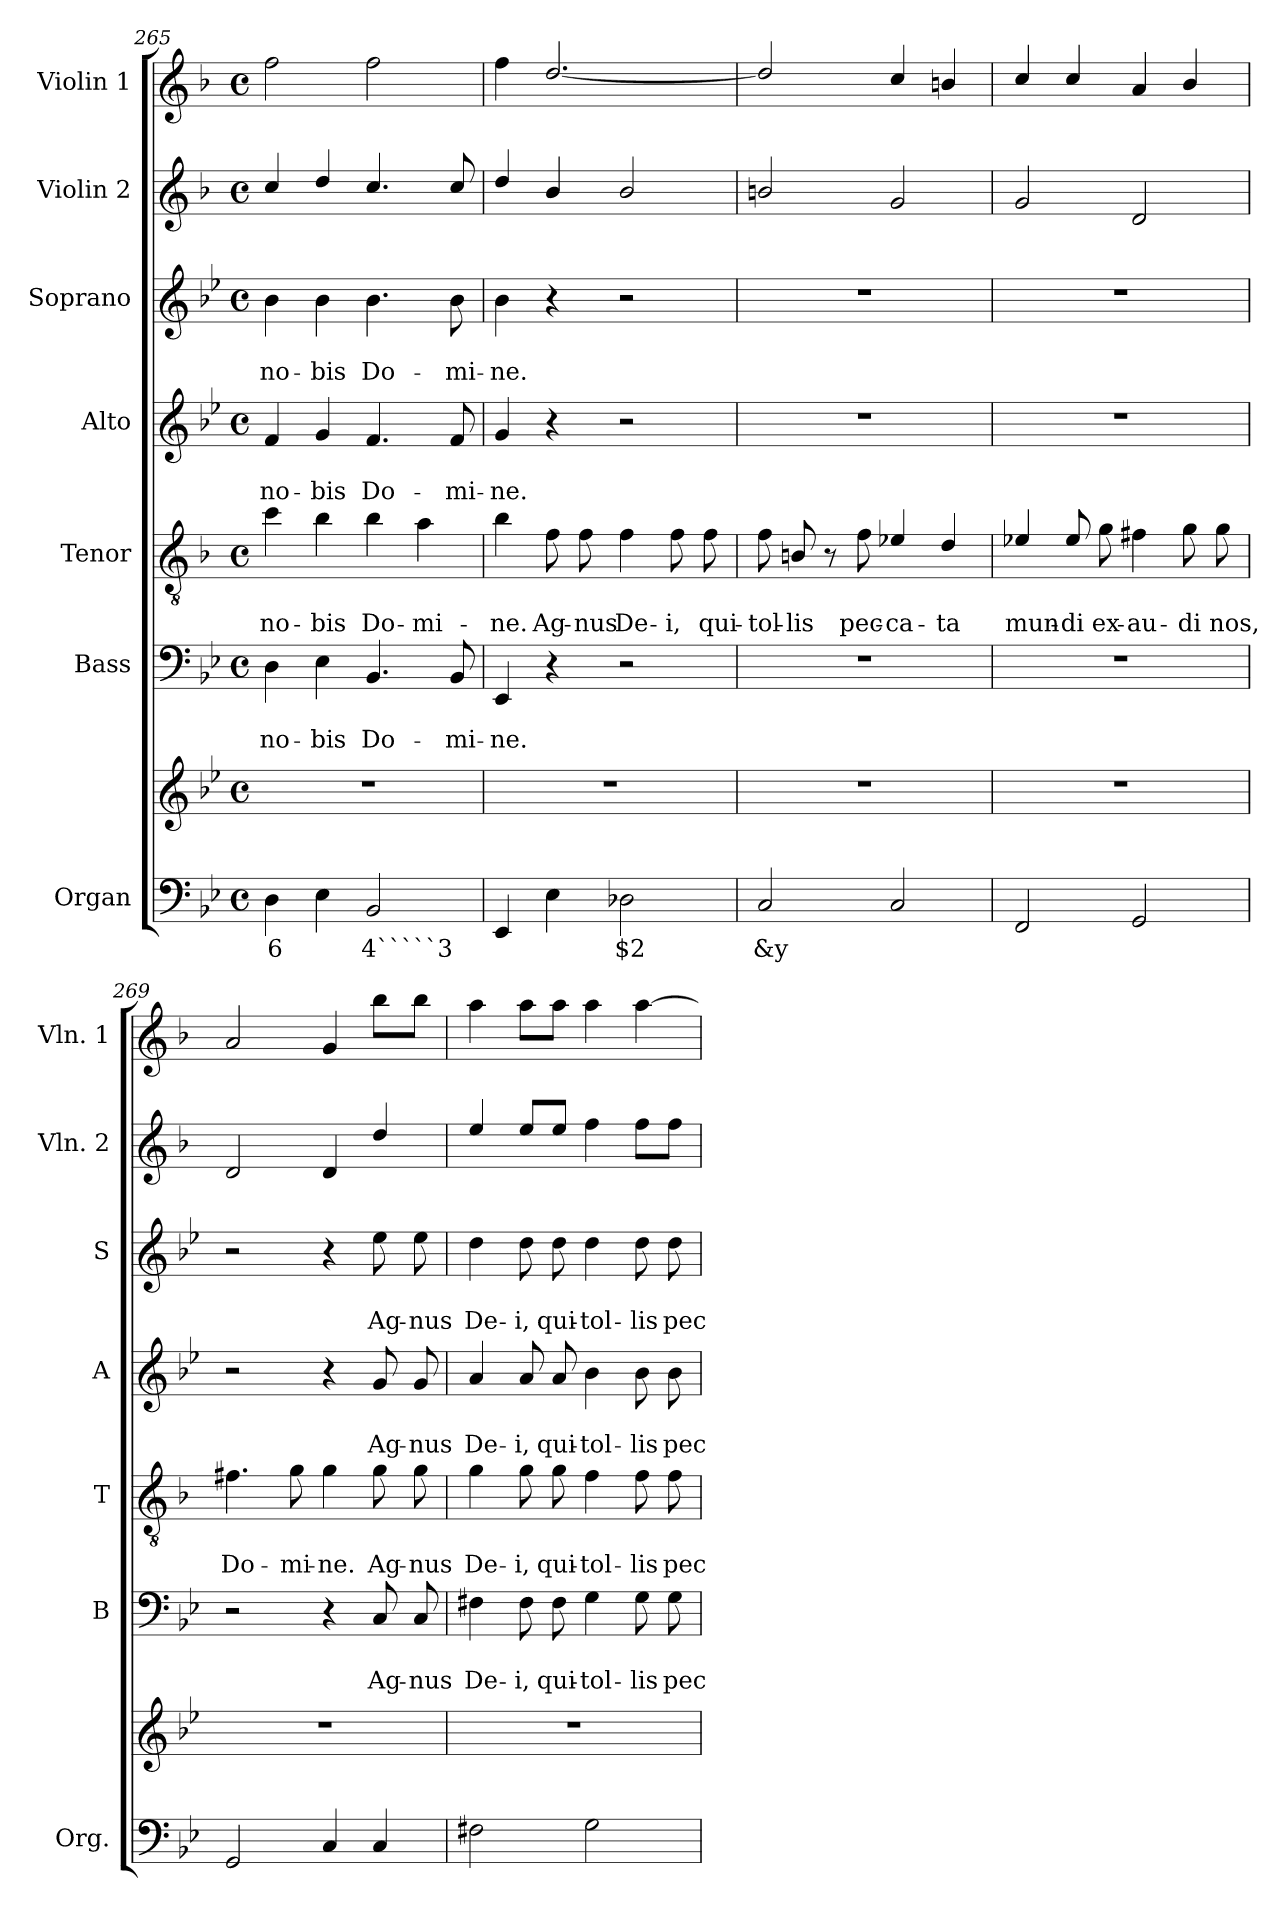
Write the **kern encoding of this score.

**kern	**text	**kern	**kern	**text	**text	**kern	**text	**text	**kern	**text	**text	**kern	**text	**text	**kern	**kern
*part7	*part7	*part7	*part6	*part6	*part6	*part5	*part5	*part5	*part4	*part4	*part4	*part3	*part3	*part3	*part2	*part1
*staff8	*staff8	*staff7	*staff6	*staff6	*staff6	*staff5	*staff5	*staff5	*staff4	*staff4	*staff4	*staff3	*staff3	*staff3	*staff2	*staff1
*I"Organ	*	*	*I"Bass	*	*	*I"Tenor	*	*	*I"Alto	*	*	*I"Soprano	*	*	*I"Violin 2	*I"Violin 1
*I'Org.	*	*	*I'B	*	*	*I'T	*	*	*I'A	*	*	*I'S	*	*	*I'Vln. 2	*I'Vln. 1
!!LO:LB:g=z
*clefF4	*	*clefG2	*clefF4	*	*	*clefGv2	*	*	*clefG2	*	*	*clefG2	*	*	*clefG2	*clefG2
*	*	*	*	*	*	*ITrd4c7	*	*	*	*	*	*	*	*	*ITrd4c7	*ITrd4c7
*k[b-e-]	*	*k[b-e-]	*k[b-e-]	*	*	*k[b-e-]	*	*	*k[b-e-]	*	*	*k[b-e-]	*	*	*k[b-e-]	*k[b-e-]
*B-:	*	*B-:	*B-:	*	*	*B-:	*	*	*B-:	*	*	*B-:	*	*	*B-:	*B-:
*M4/4	*	*M4/4	*M4/4	*	*	*M4/4	*	*	*M4/4	*	*	*M4/4	*	*	*M4/4	*M4/4
*met(c)	*	*met(c)	*met(c)	*	*	*met(c)	*	*	*met(c)	*	*	*met(c)	*	*	*met(c)	*met(c)
=265	=265	=265	=265	=265	=265	=265	=265	=265	=265	=265	=265	=265	=265	=265	=265	=265
!	!LO:LY:b	!	!	!	!	!	!	!	!	!	!	!	!	!	!	!
!	!	!	!	!	!LO:LY:b	!	!	!	!	!	!	!	!	!	!	!
!	!	!	!	!	!	!	!	!LO:LY:b	!	!	!	!	!	!	!	!
!	!	!	!	!	!	!	!	!	!	!	!LO:LY:b	!	!	!	!	!
!	!	!	!	!	!	!	!	!	!	!	!	!	!	!LO:LY:b	!	!
4D\	6	1r	4D\	.	no-	4f\	.	no-	4f/	.	no-	4b-\	.	no-	4f/	2b-\
!	!	!	!	!	!LO:LY:b	!	!	!	!	!	!	!	!	!	!	!
!	!	!	!	!	!	!	!	!LO:LY:b	!	!	!	!	!	!	!	!
!	!	!	!	!	!	!	!	!	!	!	!LO:LY:b	!	!	!	!	!
!	!	!	!	!	!	!	!	!	!	!	!	!	!	!LO:LY:b	!	!
4E-\	.	.	4E-\	.	-bis	4e-\	.	-bis	4g/	.	-bis	4b-\	.	-bis	4g/	.
!	!LO:LY:b	!	!	!	!	!	!	!	!	!	!	!	!	!	!	!
!	!	!	!	!	!LO:LY:b	!	!	!	!	!	!	!	!	!	!	!
!	!	!	!	!	!	!	!	!LO:LY:b	!	!	!	!	!	!	!	!
!	!	!	!	!	!	!	!	!	!	!	!LO:LY:b	!	!	!	!	!
!	!	!	!	!	!	!	!	!	!	!	!	!	!	!LO:LY:b	!	!
2BB-/	4`````3	.	4.BB-/	.	Do-	4e-\	.	Do-	4.f/	.	Do-	4.b-\	.	Do-	4.f/	2b-\
!	!	!	!	!	!	!	!	!LO:LY:b	!	!	!	!	!	!	!	!
.	.	.	.	.	.	4d\	.	-mi-	.	.	.	.	.	.	.	.
!	!	!	!	!	!LO:LY:b	!	!	!	!	!	!	!	!	!	!	!
!	!	!	!	!	!	!	!	!	!	!	!LO:LY:b	!	!	!	!	!
!	!	!	!	!	!	!	!	!	!	!	!	!	!	!LO:LY:b	!	!
.	.	.	8BB-/	.	-mi-	.	.	.	8f/	.	-mi-	8b-\	.	-mi-	8f/	.
=266	=266	=266	=266	=266	=266	=266	=266	=266	=266	=266	=266	=266	=266	=266	=266	=266
!	!	!	!	!	!LO:LY:b	!	!	!	!	!	!	!	!	!	!	!
!	!	!	!	!	!	!	!	!LO:LY:b	!	!	!	!	!	!	!	!
!	!	!	!	!	!	!	!	!	!	!	!LO:LY:b	!	!	!	!	!
!	!	!	!	!	!	!	!	!	!	!	!	!	!	!LO:LY:b	!	!
4EE-/	.	1r	4EE-/	.	-ne.	4e-\	.	-ne.	4g/	.	-ne.	4b-\	.	-ne.	4g/	4b-\
!	!	!	!	!	!	!	!	!LO:LY:b	!	!	!	!	!	!	!	!
4E-\	.	.	4r	.	.	8B-\	.	Ag-	4r	.	.	4r	.	.	4e-/	[2.g/
!	!	!	!	!	!	!	!	!LO:LY:b	!	!	!	!	!	!	!	!
.	.	.	.	.	.	8B-\	.	-nus	.	.	.	.	.	.	.	.
!	!LO:LY:b	!	!	!	!	!	!	!	!	!	!	!	!	!	!	!
!	!	!	!	!	!	!	!	!LO:LY:b	!	!	!	!	!	!	!	!
2D-X\	$2	.	2r	.	.	4B-\	.	De-	2r	.	.	2r	.	.	2e-/	.
!	!	!	!	!	!	!	!	!LO:LY:b	!	!	!	!	!	!	!	!
.	.	.	.	.	.	8B-\	.	-i,	.	.	.	.	.	.	.	.
!	!	!	!	!	!	!	!	!LO:LY:b	!	!	!	!	!	!	!	!
.	.	.	.	.	.	8B-\	.	qui-	.	.	.	.	.	.	.	.
=267	=267	=267	=267	=267	=267	=267	=267	=267	=267	=267	=267	=267	=267	=267	=267	=267
!	!LO:LY:b	!	!	!	!	!	!	!	!	!	!	!	!	!	!	!
!	!	!	!	!	!	!	!	!LO:LY:b	!	!	!	!	!	!	!	!
2C/	&y	1r	1r	.	.	8B-\	.	-tol-	1r	.	.	1r	.	.	2en/	2g/]
!	!	!	!	!	!	!	!	!LO:LY:b	!	!	!	!	!	!	!	!
.	.	.	.	.	.	8En/	.	-lis	.	.	.	.	.	.	.	.
.	.	.	.	.	.	8r	.	.	.	.	.	.	.	.	.	.
!	!	!	!	!	!	!	!	!LO:LY:b	!	!	!	!	!	!	!	!
.	.	.	.	.	.	8B-\	.	pec-	.	.	.	.	.	.	.	.
!	!	!	!	!	!	!	!	!LO:LY:b	!	!	!	!	!	!	!	!
2C/	.	.	.	.	.	4A-X/	.	-ca-	.	.	.	.	.	.	2c/	4f/
!	!	!	!	!	!	!	!	!LO:LY:b	!	!	!	!	!	!	!	!
.	.	.	.	.	.	4G/	.	-ta	.	.	.	.	.	.	.	4en/
=268	=268	=268	=268	=268	=268	=268	=268	=268	=268	=268	=268	=268	=268	=268	=268	=268
!	!	!	!	!	!	!	!	!LO:LY:b	!	!	!	!	!	!	!	!
2FF/	.	1r	1r	.	.	4A-X/	.	mun-	1r	.	.	1r	.	.	2c/	4f/
!	!	!	!	!	!	!	!	!LO:LY:b	!	!	!	!	!	!	!	!
.	.	.	.	.	.	8A-/	.	-di	.	.	.	.	.	.	.	4f/
!	!	!	!	!	!	!	!	!LO:LY:b	!	!	!	!	!	!	!	!
.	.	.	.	.	.	8c\	.	ex-	.	.	.	.	.	.	.	.
!	!	!	!	!	!	!	!	!LO:LY:b	!	!	!	!	!	!	!	!
2GG/	.	.	.	.	.	4Bn\	.	-au-	.	.	.	.	.	.	2G/	4d/
!	!	!	!	!	!	!	!	!LO:LY:b	!	!	!	!	!	!	!	!
.	.	.	.	.	.	8c\	.	-di	.	.	.	.	.	.	.	4e-/
!	!	!	!	!	!	!	!	!LO:LY:b	!	!	!	!	!	!	!	!
.	.	.	.	.	.	8c\	.	nos,	.	.	.	.	.	.	.	.
!!LO:PB:g=z
=269	=269	=269	=269	=269	=269	=269	=269	=269	=269	=269	=269	=269	=269	=269	=269	=269
!	!	!	!	!	!	!	!	!LO:LY:b	!	!	!	!	!	!	!	!
2GG/	.	1r	2r	.	.	4.Bn\	.	Do-	2r	.	.	2r	.	.	2G/	2d/
!	!	!	!	!	!	!	!	!LO:LY:b	!	!	!	!	!	!	!	!
.	.	.	.	.	.	8c\	.	-mi-	.	.	.	.	.	.	.	.
!	!	!	!	!	!	!	!	!LO:LY:b	!	!	!	!	!	!	!	!
4C/	.	.	4r	.	.	4c\	.	-ne.	4r	.	.	4r	.	.	4G/	4c/
!	!	!	!	!	!LO:LY:b	!	!	!	!	!	!	!	!	!	!	!
!	!	!	!	!	!	!	!	!LO:LY:b	!	!	!	!	!	!	!	!
!	!	!	!	!	!	!	!	!	!	!	!LO:LY:b	!	!	!	!	!
!	!	!	!	!	!	!	!	!	!	!	!	!	!	!LO:LY:b	!	!
4C/	.	.	8C/	.	Ag-	8c\	.	Ag-	8g/	.	Ag-	8ee-\	.	Ag-	4g/	8ee-\L
!	!	!	!	!	!LO:LY:b	!	!	!	!	!	!	!	!	!	!	!
!	!	!	!	!	!	!	!	!LO:LY:b	!	!	!	!	!	!	!	!
!	!	!	!	!	!	!	!	!	!	!	!LO:LY:b	!	!	!	!	!
!	!	!	!	!	!	!	!	!	!	!	!	!	!	!LO:LY:b	!	!
.	.	.	8C/	.	-nus	8c\	.	-nus	8g/	.	-nus	8ee-\	.	-nus	.	8ee-\J
=270	=270	=270	=270	=270	=270	=270	=270	=270	=270	=270	=270	=270	=270	=270	=270	=270
!	!	!	!	!	!LO:LY:b	!	!	!	!	!	!	!	!	!	!	!
!	!	!	!	!	!	!	!	!LO:LY:b	!	!	!	!	!	!	!	!
!	!	!	!	!	!	!	!	!	!	!	!LO:LY:b	!	!	!	!	!
!	!	!	!	!	!	!	!	!	!	!	!	!	!	!LO:LY:b	!	!
2F#X\	.	1r	4F#X\	.	De-	4c\	.	De-	4a/	.	De-	4dd\	.	De-	4a/	4dd\
!	!	!	!	!	!LO:LY:b	!	!	!	!	!	!	!	!	!	!	!
!	!	!	!	!	!	!	!	!LO:LY:b	!	!	!	!	!	!	!	!
!	!	!	!	!	!	!	!	!	!	!	!LO:LY:b	!	!	!	!	!
!	!	!	!	!	!	!	!	!	!	!	!	!	!	!LO:LY:b	!	!
.	.	.	8F#\	.	-i,	8c\	.	-i,	8a/	.	-i,	8dd\	.	-i,	8a/L	8dd\L
!	!	!	!	!	!LO:LY:b	!	!	!	!	!	!	!	!	!	!	!
!	!	!	!	!	!	!	!	!LO:LY:b	!	!	!	!	!	!	!	!
!	!	!	!	!	!	!	!	!	!	!	!LO:LY:b	!	!	!	!	!
!	!	!	!	!	!	!	!	!	!	!	!	!	!	!LO:LY:b	!	!
.	.	.	8F#\	.	qui-	8c\	.	qui-	8a/	.	qui-	8dd\	.	qui-	8a/J	8dd\J
!	!	!	!	!	!LO:LY:b	!	!	!	!	!	!	!	!	!	!	!
!	!	!	!	!	!	!	!	!LO:LY:b	!	!	!	!	!	!	!	!
!	!	!	!	!	!	!	!	!	!	!	!LO:LY:b	!	!	!	!	!
!	!	!	!	!	!	!	!	!	!	!	!	!	!	!LO:LY:b	!	!
2G\	.	.	4G\	.	-tol-	4B-\	.	-tol-	4b-\	.	-tol-	4dd\	.	-tol-	4b-\	4dd\
!	!	!	!	!	!LO:LY:b	!	!	!	!	!	!	!	!	!	!	!
!	!	!	!	!	!	!	!	!LO:LY:b	!	!	!	!	!	!	!	!
!	!	!	!	!	!	!	!	!	!	!	!LO:LY:b	!	!	!	!	!
!	!	!	!	!	!	!	!	!	!	!	!	!	!	!LO:LY:b	!	!
.	.	.	8G\	.	-lis	8B-\	.	-lis	8b-\	.	-lis	8dd\	.	-lis	8b-\L	[4dd\
!	!	!	!	!	!LO:LY:b	!	!	!	!	!	!	!	!	!	!	!
!	!	!	!	!	!	!	!	!LO:LY:b	!	!	!	!	!	!	!	!
!	!	!	!	!	!	!	!	!	!	!	!LO:LY:b	!	!	!	!	!
!	!	!	!	!	!	!	!	!	!	!	!	!	!	!LO:LY:b	!	!
.	.	.	8G\	.	pec-	8B-\	.	pec-	8b-\	.	pec-	8dd\	.	pec-	8b-\J	.
=	=	=	=	=	=	=	=	=	=	=	=	=	=	=	=	=
*-	*-	*-	*-	*-	*-	*-	*-	*-	*-	*-	*-	*-	*-	*-	*-	*-
